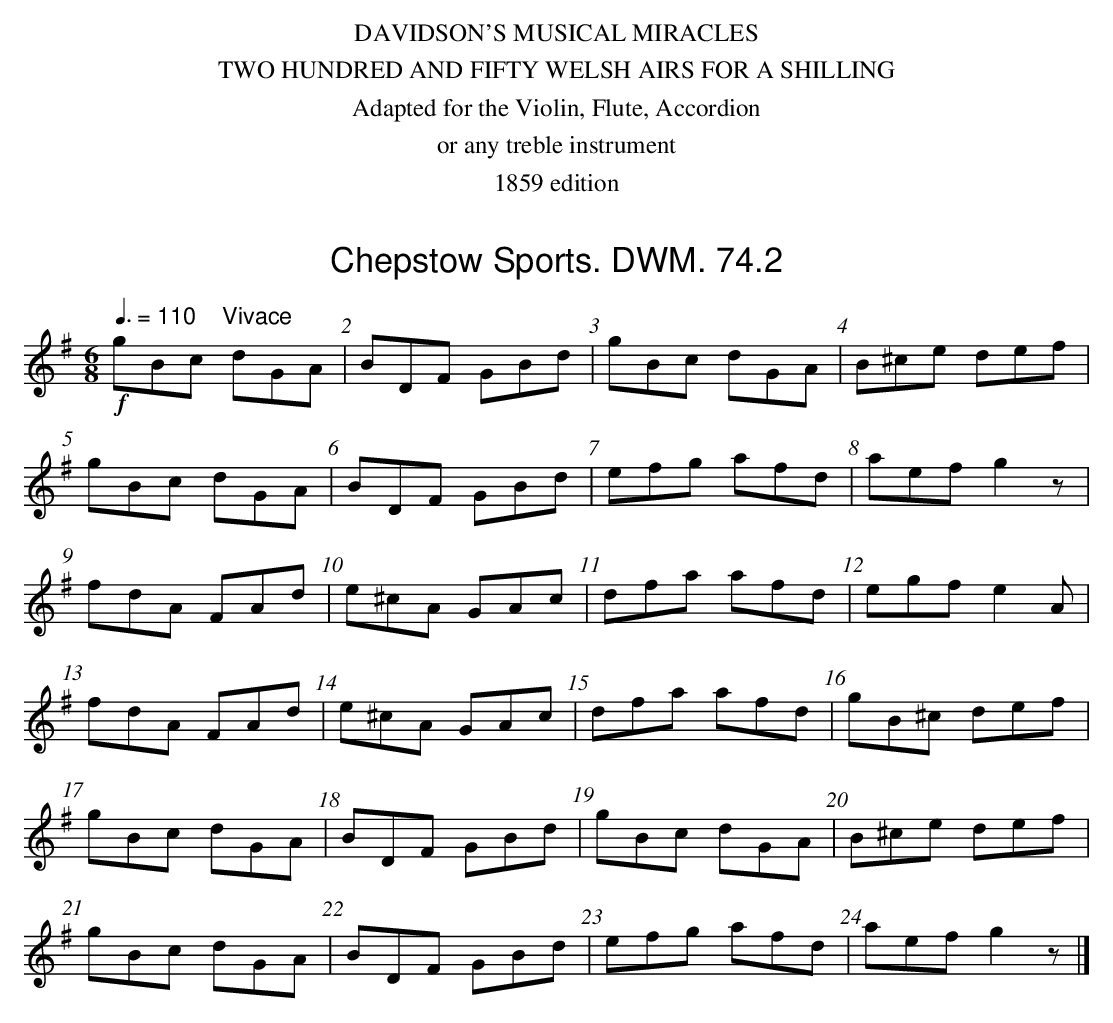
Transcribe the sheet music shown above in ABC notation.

X:1
T:Chepstow Sports. DWM. 74.2
M:6/8
L:1/8
Q:3/8=110 "    Vivace"
K:G
!f!gBc dGA|BDF GBd|gBc dGA|B^ce def|
gBc dGA|BDF GBd|efg afd|aef g2z|
fdA FAd|e^cA GAc|dfa afd|egf e2A|
fdA FAd|e^cA GAc|dfa afd|gB^c def|
gBc dGA|BDF GBd|gBc dGA|B^ce def|
gBc dGA|BDF GBd|efg afd|aef g2z|]
